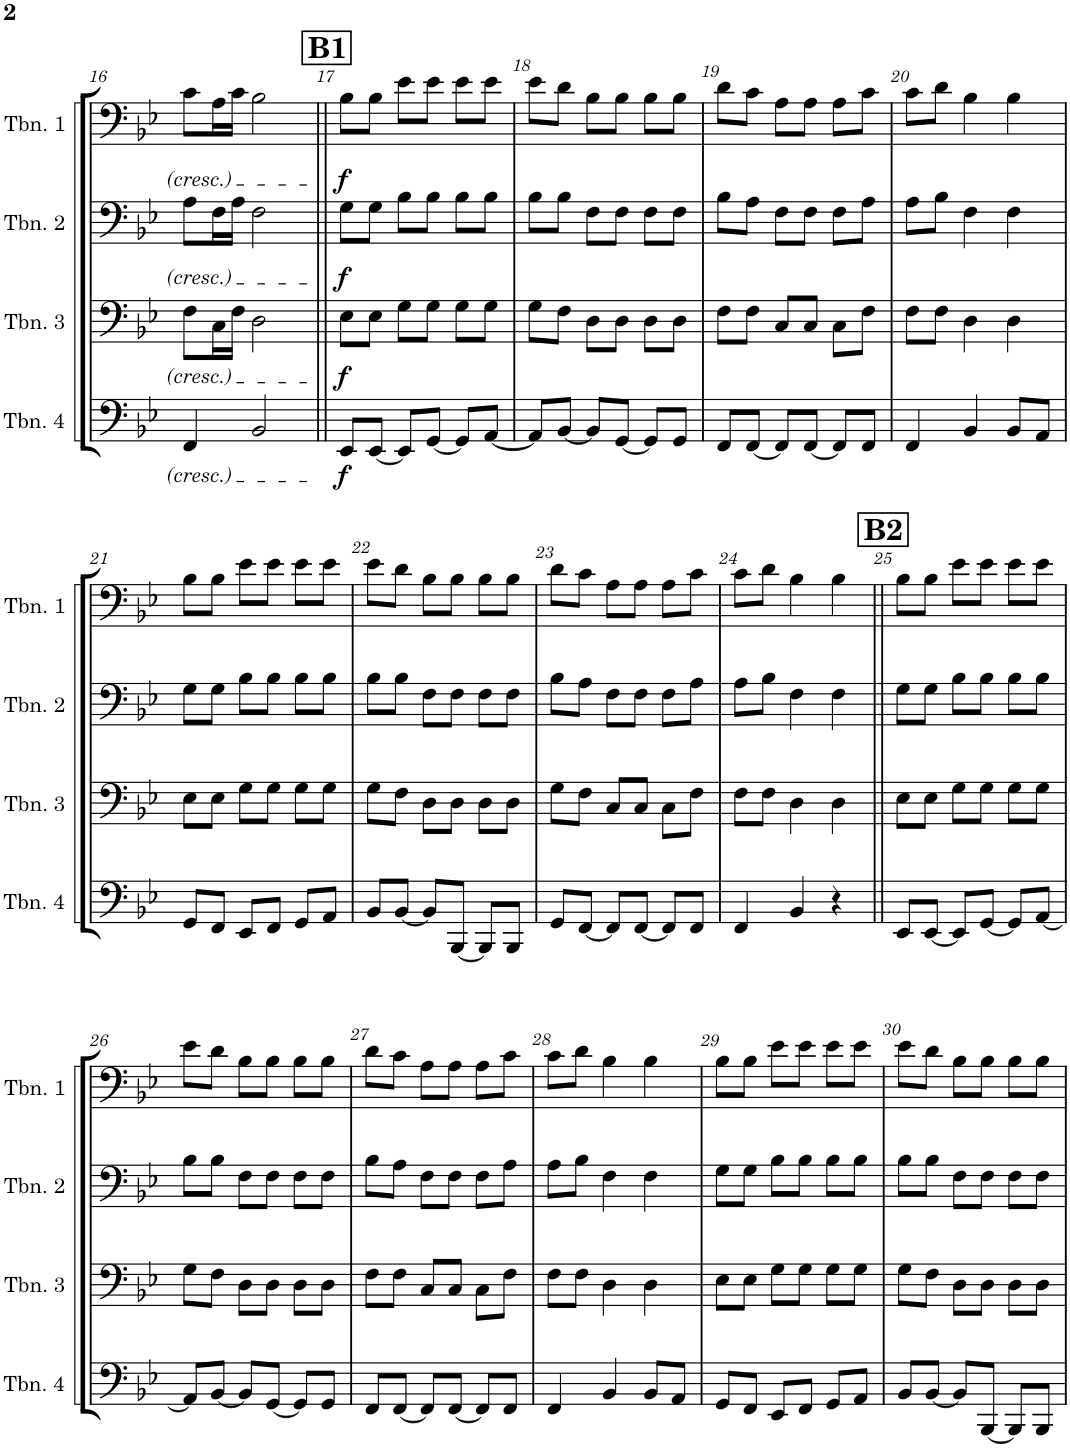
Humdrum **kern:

**kern	**dynam	**kern	**dynam	**kern	**dynam	**kern	**dynam
*part4	*part4	*part3	*part3	*part2	*part2	*part1	*part1
*staff4	*staff4	*staff3	*staff3	*staff2	*staff2	*staff1	*staff1
*I"Trombone 4	*	*I"Trombone 3	*	*I"Trombone 2	*	*I"Trombone 1	*
*I'Tbn. 4	*	*I'Tbn. 3	*	*I'Tbn. 2	*	*I'Tbn. 1	*
!!LO:PB:g=z
*clefF4	*	*clefF4	*	*clefF4	*	*clefF4	*
*k[b-e-]	*	*k[b-e-]	*	*k[b-e-]	*	*k[b-e-]	*
*M3/4	*	*M3/4	*	*M3/4	*	*M3/4	*
=16	=16	=16	=16	=16	=16	=16	=16
4FF/	.	8F\L	.	8A\L	.	8c\L	.
.	.	16C\L	.	16F\L	.	16A\L	.
.	.	16F\JJ	.	16A\JJ	.	16c\JJ	.
2BB-/	.	2D\	.	2F\	.	2B-\	.
!!LO:REH:place=s1:a:B:cj:fs=14:t=B1
=17||	=17||	=17||	=17||	=17||	=17||	=17||	=17||
!	!LO:DY:b	!	!LO:DY:b	!	!LO:DY:b	!	!LO:DY:b
8EE-/L	f	8E-\L	f	8G\L	f	8B-\L	f
[8EE-/J	.	8E-\J	.	8G\J	.	8B-\J	.
8EE-/L]	.	8G\L	.	8B-\L	.	8e-\L	.
[8GG/J	.	8G\J	.	8B-\J	.	8e-\J	.
8GG/L]	.	8G\L	.	8B-\L	.	8e-\L	.
[8AA/J	.	8G\J	.	8B-\J	.	8e-\J	.
=18	=18	=18	=18	=18	=18	=18	=18
8AA/L]	.	8G\L	.	8B-\L	.	8e-\L	.
[8BB-/J	.	8F\J	.	8B-\J	.	8d\J	.
8BB-/L]	.	8D\L	.	8F\L	.	8B-\L	.
[8GG/J	.	8D\J	.	8F\J	.	8B-\J	.
8GG/L]	.	8D\L	.	8F\L	.	8B-\L	.
8GG/J	.	8D\J	.	8F\J	.	8B-\J	.
=19	=19	=19	=19	=19	=19	=19	=19
8FF/L	.	8F\L	.	8B-\L	.	8d\L	.
[8FF/J	.	8F\J	.	8A\J	.	8c\J	.
8FF/L]	.	8C/L	.	8F\L	.	8A\L	.
[8FF/J	.	8C/J	.	8F\J	.	8A\J	.
8FF/L]	.	8C\L	.	8F\L	.	8A\L	.
8FF/J	.	8F\J	.	8A\J	.	8c\J	.
=20	=20	=20	=20	=20	=20	=20	=20
4FF/	.	8F\L	.	8A\L	.	8c\L	.
.	.	8F\J	.	8B-\J	.	8d\J	.
4BB-/	.	4D\	.	4F\	.	4B-\	.
8BB-/L	.	4D\	.	4F\	.	4B-\	.
8AA/J	.	.	.	.	.	.	.
!!LO:LB:g=z
=21	=21	=21	=21	=21	=21	=21	=21
8GG/L	.	8E-\L	.	8G\L	.	8B-\L	.
8FF/J	.	8E-\J	.	8G\J	.	8B-\J	.
8EE-/L	.	8G\L	.	8B-\L	.	8e-\L	.
8FF/J	.	8G\J	.	8B-\J	.	8e-\J	.
8GG/L	.	8G\L	.	8B-\L	.	8e-\L	.
8AA/J	.	8G\J	.	8B-\J	.	8e-\J	.
=22	=22	=22	=22	=22	=22	=22	=22
8BB-/L	.	8G\L	.	8B-\L	.	8e-\L	.
[8BB-/J	.	8F\J	.	8B-\J	.	8d\J	.
8BB-/L]	.	8D\L	.	8F\L	.	8B-\L	.
[8BBB-/J	.	8D\J	.	8F\J	.	8B-\J	.
8BBB-/L]	.	8D\L	.	8F\L	.	8B-\L	.
8BBB-/J	.	8D\J	.	8F\J	.	8B-\J	.
=23	=23	=23	=23	=23	=23	=23	=23
8GG/L	.	8G\L	.	8B-\L	.	8d\L	.
[8FF/J	.	8F\J	.	8A\J	.	8c\J	.
8FF/L]	.	8C/L	.	8F\L	.	8A\L	.
[8FF/J	.	8C/J	.	8F\J	.	8A\J	.
8FF/L]	.	8C\L	.	8F\L	.	8A\L	.
8FF/J	.	8F\J	.	8A\J	.	8c\J	.
=24	=24	=24	=24	=24	=24	=24	=24
4FF/	.	8F\L	.	8A\L	.	8c\L	.
.	.	8F\J	.	8B-\J	.	8d\J	.
4BB-/	.	4D\	.	4F\	.	4B-\	.
4r	.	4D\	.	4F\	.	4B-\	.
!!LO:REH:place=s1:a:B:cj:fs=14:t=B2
=25||	=25||	=25||	=25||	=25||	=25||	=25||	=25||
8EE-/L	.	8E-\L	.	8G\L	.	8B-\L	.
[8EE-/J	.	8E-\J	.	8G\J	.	8B-\J	.
8EE-/L]	.	8G\L	.	8B-\L	.	8e-\L	.
[8GG/J	.	8G\J	.	8B-\J	.	8e-\J	.
8GG/L]	.	8G\L	.	8B-\L	.	8e-\L	.
[8AA/J	.	8G\J	.	8B-\J	.	8e-\J	.
!!LO:LB:g=z
=26	=26	=26	=26	=26	=26	=26	=26
8AA/L]	.	8G\L	.	8B-\L	.	8e-\L	.
[8BB-/J	.	8F\J	.	8B-\J	.	8d\J	.
8BB-/L]	.	8D\L	.	8F\L	.	8B-\L	.
[8GG/J	.	8D\J	.	8F\J	.	8B-\J	.
8GG/L]	.	8D\L	.	8F\L	.	8B-\L	.
8GG/J	.	8D\J	.	8F\J	.	8B-\J	.
=27	=27	=27	=27	=27	=27	=27	=27
8FF/L	.	8F\L	.	8B-\L	.	8d\L	.
[8FF/J	.	8F\J	.	8A\J	.	8c\J	.
8FF/L]	.	8C/L	.	8F\L	.	8A\L	.
[8FF/J	.	8C/J	.	8F\J	.	8A\J	.
8FF/L]	.	8C\L	.	8F\L	.	8A\L	.
8FF/J	.	8F\J	.	8A\J	.	8c\J	.
=28	=28	=28	=28	=28	=28	=28	=28
4FF/	.	8F\L	.	8A\L	.	8c\L	.
.	.	8F\J	.	8B-\J	.	8d\J	.
4BB-/	.	4D\	.	4F\	.	4B-\	.
8BB-/L	.	4D\	.	4F\	.	4B-\	.
8AA/J	.	.	.	.	.	.	.
=29	=29	=29	=29	=29	=29	=29	=29
8GG/L	.	8E-\L	.	8G\L	.	8B-\L	.
8FF/J	.	8E-\J	.	8G\J	.	8B-\J	.
8EE-/L	.	8G\L	.	8B-\L	.	8e-\L	.
8FF/J	.	8G\J	.	8B-\J	.	8e-\J	.
8GG/L	.	8G\L	.	8B-\L	.	8e-\L	.
8AA/J	.	8G\J	.	8B-\J	.	8e-\J	.
=30	=30	=30	=30	=30	=30	=30	=30
8BB-/L	.	8G\L	.	8B-\L	.	8e-\L	.
[8BB-/J	.	8F\J	.	8B-\J	.	8d\J	.
8BB-/L]	.	8D\L	.	8F\L	.	8B-\L	.
[8BBB-/J	.	8D\J	.	8F\J	.	8B-\J	.
8BBB-/L]	.	8D\L	.	8F\L	.	8B-\L	.
8BBB-/J	.	8D\J	.	8F\J	.	8B-\J	.
=	=	=	=	=	=	=	=
*-	*-	*-	*-	*-	*-	*-	*-
